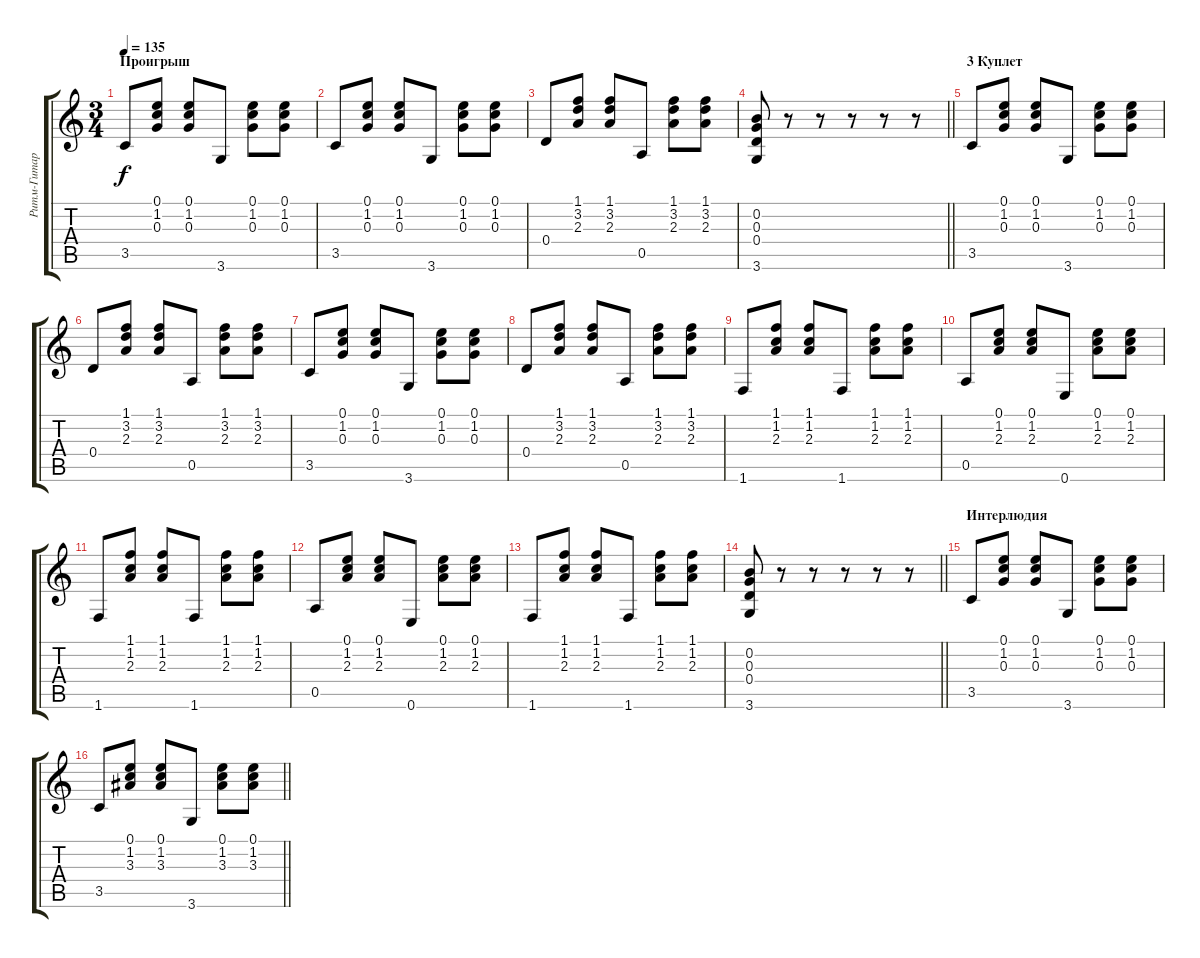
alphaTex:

\track ("Ритм-Гитара (Перебор)" "Ритм-Гитар") {instrument acousticguitarnylon}
\staff {score tabs}
\tuning (E4 B3 G3 D3 A2 E2) {hide}
\ts (3 4)
\section ("" "Проигрыш")
\tempo 135
\clef g2
\ks c
3.5.8{dy f} (0.1 1.2 0.3).8 (0.1 1.2 0.3).8 3.6.8 (0.1 1.2 0.3).8 (0.1 1.2 0.3).8 |
3.5.8 (0.1 1.2 0.3).8 (0.1 1.2 0.3).8 3.6.8 (0.1 1.2 0.3).8 (0.1 1.2 0.3).8 |
0.4.8 (1.1 3.2 2.3).8 (1.1 3.2 2.3).8 0.5.8 (1.1 3.2 2.3).8 (1.1 3.2 2.3).8 |
\barLineRight lightlight
(0.2 0.3 0.4 3.6).8 r.8 r.8 r.8 r.8 r.8 |
\section ("" "3 Куплет")
3.5.8 (0.1 1.2 0.3).8 (0.1 1.2 0.3).8 3.6.8 (0.1 1.2 0.3).8 (0.1 1.2 0.3).8 |
0.4.8 (1.1 3.2 2.3).8 (1.1 3.2 2.3).8 0.5.8 (1.1 3.2 2.3).8 (1.1 3.2 2.3).8 |
3.5.8 (0.1 1.2 0.3).8 (0.1 1.2 0.3).8 3.6.8 (0.1 1.2 0.3).8 (0.1 1.2 0.3).8 |
0.4.8 (1.1 3.2 2.3).8 (1.1 3.2 2.3).8 0.5.8 (1.1 3.2 2.3).8 (1.1 3.2 2.3).8 |
1.6.8 (1.1 1.2 2.3).8 (1.1 1.2 2.3).8 1.6.8 (1.1 1.2 2.3).8 (1.1 1.2 2.3).8 |
0.5.8 (0.1 1.2 2.3).8 (0.1 1.2 2.3).8 0.6.8 (0.1 1.2 2.3).8 (0.1 1.2 2.3).8 |
1.6.8 (1.1 1.2 2.3).8 (1.1 1.2 2.3).8 1.6.8 (1.1 1.2 2.3).8 (1.1 1.2 2.3).8 |
0.5.8 (0.1 1.2 2.3).8 (0.1 1.2 2.3).8 0.6.8 (0.1 1.2 2.3).8 (0.1 1.2 2.3).8 |
1.6.8 (1.1 1.2 2.3).8 (1.1 1.2 2.3).8 1.6.8 (1.1 1.2 2.3).8 (1.1 1.2 2.3).8 |
\barLineRight lightlight
(0.2 0.3 0.4 3.6).8 r.8 r.8 r.8 r.8 r.8 |
\section ("" "Интерлюдия")
3.5.8 (0.1 1.2 0.3).8 (0.1 1.2 0.3).8 3.6.8 (0.1 1.2 0.3).8 (0.1 1.2 0.3).8 |
\barLineRight lightlight
3.5.8 (0.1 1.2 3.3).8 (0.1 1.2 3.3).8 3.6.8 (0.1 1.2 3.3).8 (0.1 1.2 3.3).8
